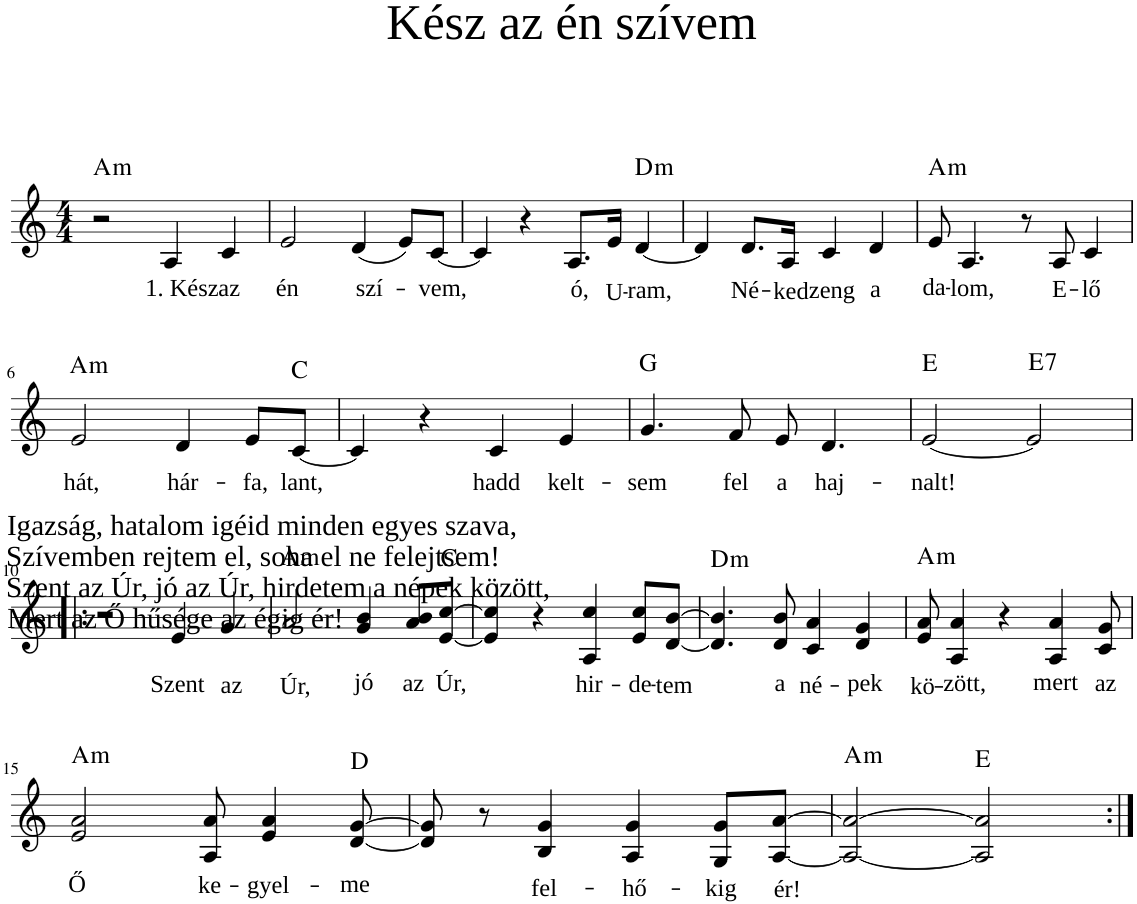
**kern	**text	**harte
*part1	*part1	*part1
*staff1	*staff1	*
*I"Voice	*	*
*clefG2	*	*
*k[]	*	*
*M4/4	*	*
=1	=1	=1
!	!	!LO:H:kt=m
2r	.	A:min
!	!LO:LY:b	!
4A/	1. Kész	.
!	!LO:LY:b	!
4c/	az	.
=2	=2	=2
!	!LO:LY:b	!
2e/	én	.
!	!LO:LY:b	!
(4d/	szí-	.
8e/L)	.	.
!	!LO:LY:b	!
[8c/J	-vem,	.
=3	=3	=3
4c/]	.	.
4r	.	.
!	!LO:LY:b	!
8.A/L	ó,	.
!	!LO:LY:b	!
16e/Jk	U-	.
!	!LO:LY:b	!LO:H:kt=m
[4d/	-ram,	D:min
=4	=4	=4
4d/]	.	.
!	!LO:LY:b	!
8.d/L	Né-	.
!	!LO:LY:b	!
16A/Jk	-ked	.
!	!LO:LY:b	!
4c/	zeng	.
!	!LO:LY:b	!
4d/	a	.
=5	=5	=5
!	!LO:LY:b	!LO:H:kt=m
8e/	da-	A:min
!	!LO:LY:b	!
4.A/	-lom,	.
8r	.	.
!	!LO:LY:b	!
8A/	E-	.
!	!LO:LY:b	!
4c/	-lő	.
!!LO:LB:g=z
=6	=6	=6
!	!LO:LY:b	!LO:H:kt=m
2e/	hát,	A:min
!	!LO:LY:b	!
4d/	hár-	.
!	!LO:LY:b	!
8e/L	-fa,	.
!	!LO:LY:b	!LO:H:kt=N.C.
[8c/J	lant,	N
=7	=7	=7
4c/]	.	.
4r	.	.
!	!LO:LY:b	!
4c/	hadd	.
!	!LO:LY:b	!
4e/	kelt-	.
=8	=8	=8
!	!LO:LY:b	!LO:H:kt=N.C.
4.g/	-sem	N
!	!LO:LY:b	!
8f/	fel	.
!	!LO:LY:b	!
8e/	a	.
!	!LO:LY:b	!
4.d/	haj-	.
=9	=9	=9
!	!LO:LY:b	!LO:H:kt=N.C.
[2e/	-nalt!	N
!	!	!LO:H:kt=7
2e/]	.	E:7
!!LO:LB:g=z
=10!|:	=10!|:	=10!|:
2r	.	.
!	!LO:LY:b	!
4e/	Szent	.
!	!LO:LY:b	!
4gn/	az	.
=11	=11	=11
!	!LO:LY:b	!LO:H:kt=m
2a/	Úr,	A:min
!	!LO:LY:b	!
4g/ 4b/	jó	.
!	!LO:LY:b	!
8a/ 8b/L	az	.
!	!LO:LY:b	!LO:H:kt=N.C.
[8e/ [8cc/J	Úr,	N
=12	=12	=12
4e/] 4cc/]	.	.
4r	.	.
!	!LO:LY:b	!
4A/ 4cc/	hir-	.
!	!LO:LY:b	!
8e/ 8cc/L	-de-	.
!	!LO:LY:b	!
[8d/ [8b/J	-tem	.
=13	=13	=13
!	!	!LO:H:kt=m
4.d/] 4.b/]	.	D:min
!	!LO:LY:b	!
8d/ 8b/	a	.
!	!LO:LY:b	!
4c/ 4a/	né-	.
!	!LO:LY:b	!
4d/ 4g/	-pek	.
=14	=14	=14
!	!LO:LY:b	!LO:H:kt=m
8e/ 8a/	kö-	A:min
!	!LO:LY:b	!
4A/ 4a/	-zött,	.
4r	.	.
!	!LO:LY:b	!
4A/ 4a/	mert	.
!	!LO:LY:b	!
8c/ 8g/	az	.
!!LO:LB:g=z
=15	=15	=15
!	!LO:LY:b	!LO:H:kt=m
2e/ 2a/	Ő	A:min
!	!LO:LY:b	!
8A/ 8a/	ke-	.
!	!LO:LY:b	!
4e/ 4a/	-gyel-	.
!	!LO:LY:b	!LO:H:kt=N.C.
[8d/ [8g/	-me	N
=16	=16	=16
8d/] 8g/]	.	.
8r	.	.
!	!LO:LY:b	!
4B/ 4g/	fel-	.
!	!LO:LY:b	!
4A/ 4g/	-hő-	.
!	!LO:LY:b	!
8G/ 8g/L	-kig	.
!	!LO:LY:b	!
[8A/ [8a/J	ér!	.
=17	=17	=17
!	!	!LO:H:kt=m
2A/_ 2a/_	.	A:min
!	!	!LO:H:kt=N.C.
2A/] 2a/]	.	N
=:|!	=:|!	=:|!
*-	*-	*-
